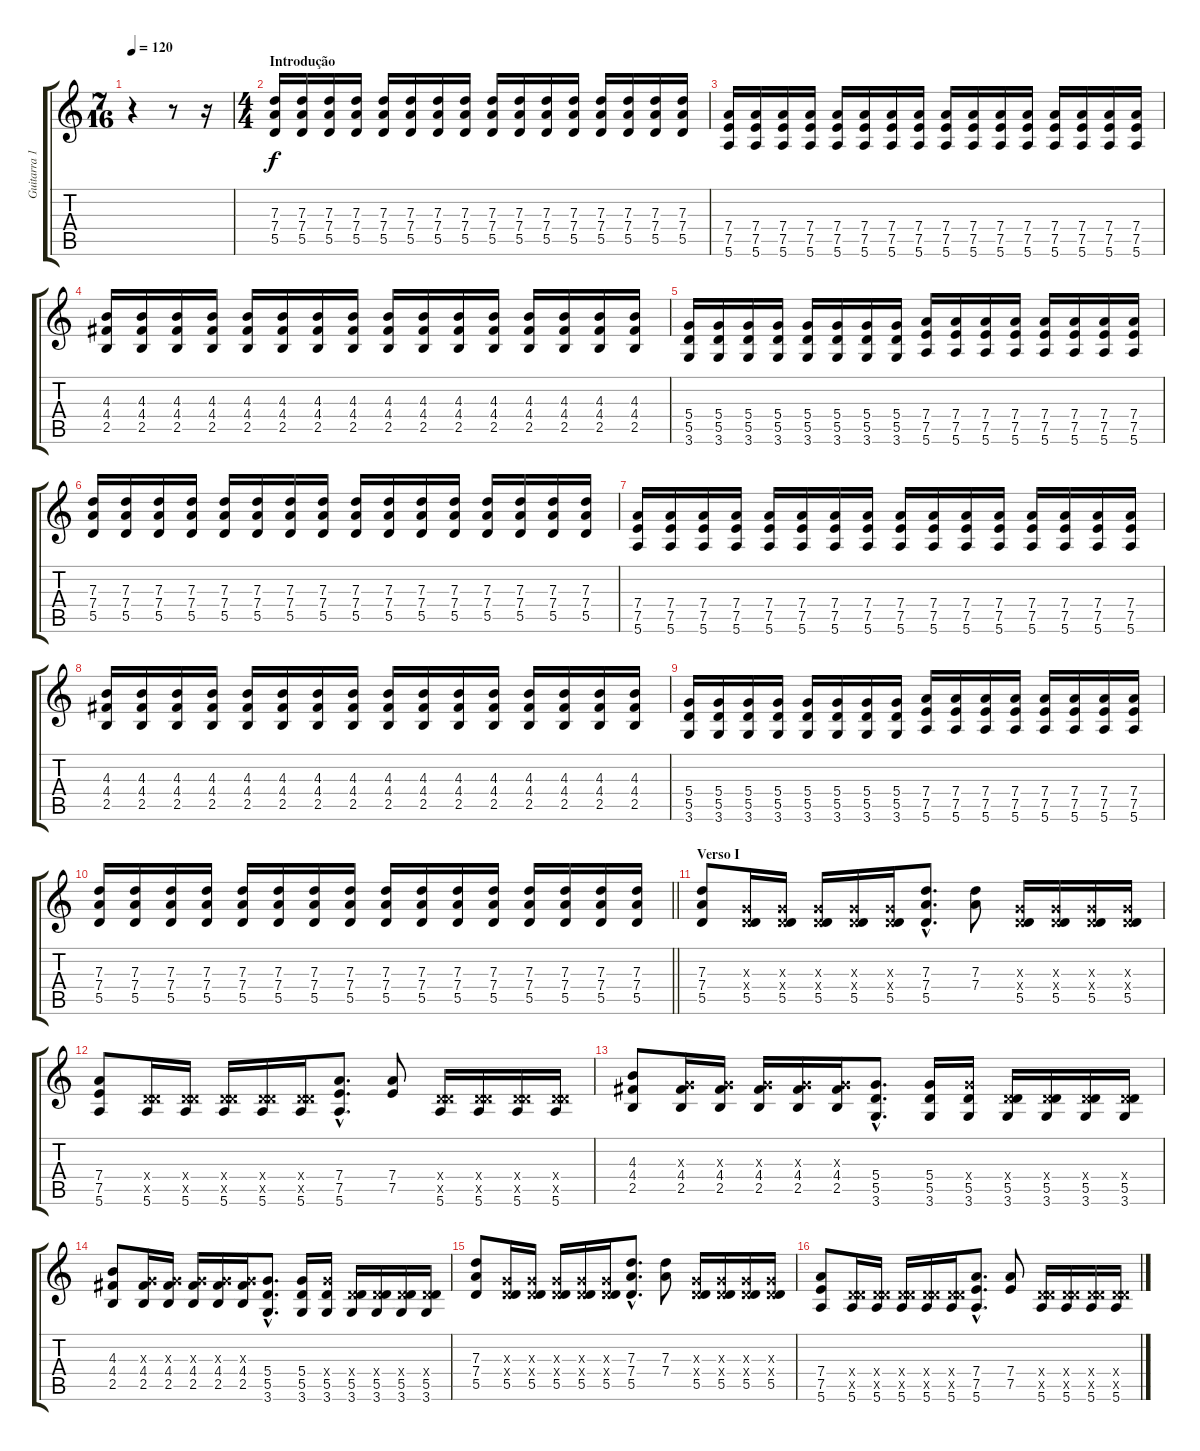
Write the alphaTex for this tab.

\track ("Guitarra 1 - Mathias" "Guitarra 1") {instrument distortionguitar}
\staff {score tabs}
\tuning (E4 B3 G3 D3 A2 E2) {hide}
\ts (7 16)
\tempo 120
\clef g2
\ks c
r.4{dy f instrument distortionguitar} r.8 r.16 |
\ts (4 4)
\section ("" "Introdução")
(7.3 7.4 5.5).16 (7.3 7.4 5.5).16 (7.3 7.4 5.5).16 (7.3 7.4 5.5).16 (7.3 7.4 5.5).16 (7.3 7.4 5.5).16 (7.3 7.4 5.5).16 (7.3 7.4 5.5).16 (7.3 7.4 5.5).16 (7.3 7.4 5.5).16 (7.3 7.4 5.5).16 (7.3 7.4 5.5).16 (7.3 7.4 5.5).16 (7.3 7.4 5.5).16 (7.3 7.4 5.5).16 (7.3 7.4 5.5).16 |
(7.4 7.5 5.6).16 (7.4 7.5 5.6).16 (7.4 7.5 5.6).16 (7.4 7.5 5.6).16 (7.4 7.5 5.6).16 (7.4 7.5 5.6).16 (7.4 7.5 5.6).16 (7.4 7.5 5.6).16 (7.4 7.5 5.6).16 (7.4 7.5 5.6).16 (7.4 7.5 5.6).16 (7.4 7.5 5.6).16 (7.4 7.5 5.6).16 (7.4 7.5 5.6).16 (7.4 7.5 5.6).16 (7.4 7.5 5.6).16 |
(4.3 4.4 2.5).16 (4.3 4.4 2.5).16 (4.3 4.4 2.5).16 (4.3 4.4 2.5).16 (4.3 4.4 2.5).16 (4.3 4.4 2.5).16 (4.3 4.4 2.5).16 (4.3 4.4 2.5).16 (4.3 4.4 2.5).16 (4.3 4.4 2.5).16 (4.3 4.4 2.5).16 (4.3 4.4 2.5).16 (4.3 4.4 2.5).16 (4.3 4.4 2.5).16 (4.3 4.4 2.5).16 (4.3 4.4 2.5).16 |
(5.4 5.5 3.6).16 (5.4 5.5 3.6).16 (5.4 5.5 3.6).16 (5.4 5.5 3.6).16 (5.4 5.5 3.6).16 (5.4 5.5 3.6).16 (5.4 5.5 3.6).16 (5.4 5.5 3.6).16 (7.4 7.5 5.6).16 (7.4 7.5 5.6).16 (7.4 7.5 5.6).16 (7.4 7.5 5.6).16 (7.4 7.5 5.6).16 (7.4 7.5 5.6).16 (7.4 7.5 5.6).16 (7.4 7.5 5.6).16 |
(7.3 7.4 5.5).16 (7.3 7.4 5.5).16 (7.3 7.4 5.5).16 (7.3 7.4 5.5).16 (7.3 7.4 5.5).16 (7.3 7.4 5.5).16 (7.3 7.4 5.5).16 (7.3 7.4 5.5).16 (7.3 7.4 5.5).16 (7.3 7.4 5.5).16 (7.3 7.4 5.5).16 (7.3 7.4 5.5).16 (7.3 7.4 5.5).16 (7.3 7.4 5.5).16 (7.3 7.4 5.5).16 (7.3 7.4 5.5).16 |
(7.4 7.5 5.6).16 (7.4 7.5 5.6).16 (7.4 7.5 5.6).16 (7.4 7.5 5.6).16 (7.4 7.5 5.6).16 (7.4 7.5 5.6).16 (7.4 7.5 5.6).16 (7.4 7.5 5.6).16 (7.4 7.5 5.6).16 (7.4 7.5 5.6).16 (7.4 7.5 5.6).16 (7.4 7.5 5.6).16 (7.4 7.5 5.6).16 (7.4 7.5 5.6).16 (7.4 7.5 5.6).16 (7.4 7.5 5.6).16 |
(4.3 4.4 2.5).16 (4.3 4.4 2.5).16 (4.3 4.4 2.5).16 (4.3 4.4 2.5).16 (4.3 4.4 2.5).16 (4.3 4.4 2.5).16 (4.3 4.4 2.5).16 (4.3 4.4 2.5).16 (4.3 4.4 2.5).16 (4.3 4.4 2.5).16 (4.3 4.4 2.5).16 (4.3 4.4 2.5).16 (4.3 4.4 2.5).16 (4.3 4.4 2.5).16 (4.3 4.4 2.5).16 (4.3 4.4 2.5).16 |
(5.4 5.5 3.6).16 (5.4 5.5 3.6).16 (5.4 5.5 3.6).16 (5.4 5.5 3.6).16 (5.4 5.5 3.6).16 (5.4 5.5 3.6).16 (5.4 5.5 3.6).16 (5.4 5.5 3.6).16 (7.4 7.5 5.6).16 (7.4 7.5 5.6).16 (7.4 7.5 5.6).16 (7.4 7.5 5.6).16 (7.4 7.5 5.6).16 (7.4 7.5 5.6).16 (7.4 7.5 5.6).16 (7.4 7.5 5.6).16 |
\barLineRight lightlight
(7.3 7.4 5.5).16 (7.3 7.4 5.5).16 (7.3 7.4 5.5).16 (7.3 7.4 5.5).16 (7.3 7.4 5.5).16 (7.3 7.4 5.5).16 (7.3 7.4 5.5).16 (7.3 7.4 5.5).16 (7.3 7.4 5.5).16 (7.3 7.4 5.5).16 (7.3 7.4 5.5).16 (7.3 7.4 5.5).16 (7.3 7.4 5.5).16 (7.3 7.4 5.5).16 (7.3 7.4 5.5).16 (7.3 7.4 5.5).16 |
\section ("" "Verso I")
(7.3 7.4 5.5).8{volume 14} (0.3{x} 0.4{x} 5.5).16 (0.3{x} 0.4{x} 5.5).16 (0.3{x} 0.4{x} 5.5).16 (0.3{x} 0.4{x} 5.5).16 (0.3{x} 0.4{x} 5.5).16 (7.3{hac} 7.4{hac} 5.5{hac}).8{d} (7.3 7.4).8 (0.3{x} 0.4{x} 5.5).16 (0.3{x} 0.4{x} 5.5).16 (0.3{x} 0.4{x} 5.5).16 (0.3{x} 0.4{x} 5.5).16 |
(7.4 7.5 5.6).8 (0.4{x} 5.5{x} 5.6).16 (0.4{x} 5.5{x} 5.6).16 (0.4{x} 5.5{x} 5.6).16 (0.4{x} 5.5{x} 5.6).16 (0.4{x} 5.5{x} 5.6).16 (7.4{hac} 7.5{hac} 5.6{hac}).8{d} (7.4 7.5).8 (0.4{x} 5.5{x} 5.6).16 (0.4{x} 5.5{x} 5.6).16 (0.4{x} 5.5{x} 5.6).16 (0.4{x} 5.5{x} 5.6).16 |
(4.3 4.4 2.5).8 (0.3{x} 4.4 2.5).16 (0.3{x} 4.4 2.5).16 (0.3{x} 4.4 2.5).16 (0.3{x} 4.4 2.5).16 (0.3{x} 4.4 2.5).16 (5.4{hac} 5.5{hac} 3.6{hac}).8{d} (5.4 5.5 3.6).16 (5.4{x} 5.5 3.6).16 (0.4{x} 5.5 3.6).16 (0.4{x} 5.5 3.6).16 (0.4{x} 5.5 3.6).16 (0.4{x} 5.5 3.6).16 |
(4.3 4.4 2.5).8 (0.3{x} 4.4 2.5).16 (0.3{x} 4.4 2.5).16 (0.3{x} 4.4 2.5).16 (0.3{x} 4.4 2.5).16 (0.3{x} 4.4 2.5).16 (5.4{hac} 5.5{hac} 3.6{hac}).8{d} (5.4 5.5 3.6).16 (5.4{x} 5.5 3.6).16 (0.4{x} 5.5 3.6).16 (0.4{x} 5.5 3.6).16 (0.4{x} 5.5 3.6).16 (0.4{x} 5.5 3.6).16 |
(7.3 7.4 5.5).8{volume 14} (0.3{x} 0.4{x} 5.5).16 (0.3{x} 0.4{x} 5.5).16 (0.3{x} 0.4{x} 5.5).16 (0.3{x} 0.4{x} 5.5).16 (0.3{x} 0.4{x} 5.5).16 (7.3{hac} 7.4{hac} 5.5{hac}).8{d} (7.3 7.4).8 (0.3{x} 0.4{x} 5.5).16 (0.3{x} 0.4{x} 5.5).16 (0.3{x} 0.4{x} 5.5).16 (0.3{x} 0.4{x} 5.5).16 |
(7.4 7.5 5.6).8 (0.4{x} 5.5{x} 5.6).16 (0.4{x} 5.5{x} 5.6).16 (0.4{x} 5.5{x} 5.6).16 (0.4{x} 5.5{x} 5.6).16 (0.4{x} 5.5{x} 5.6).16 (7.4{hac} 7.5{hac} 5.6{hac}).8{d} (7.4 7.5).8 (0.4{x} 5.5{x} 5.6).16 (0.4{x} 5.5{x} 5.6).16 (0.4{x} 5.5{x} 5.6).16 (0.4{x} 5.5{x} 5.6).16
